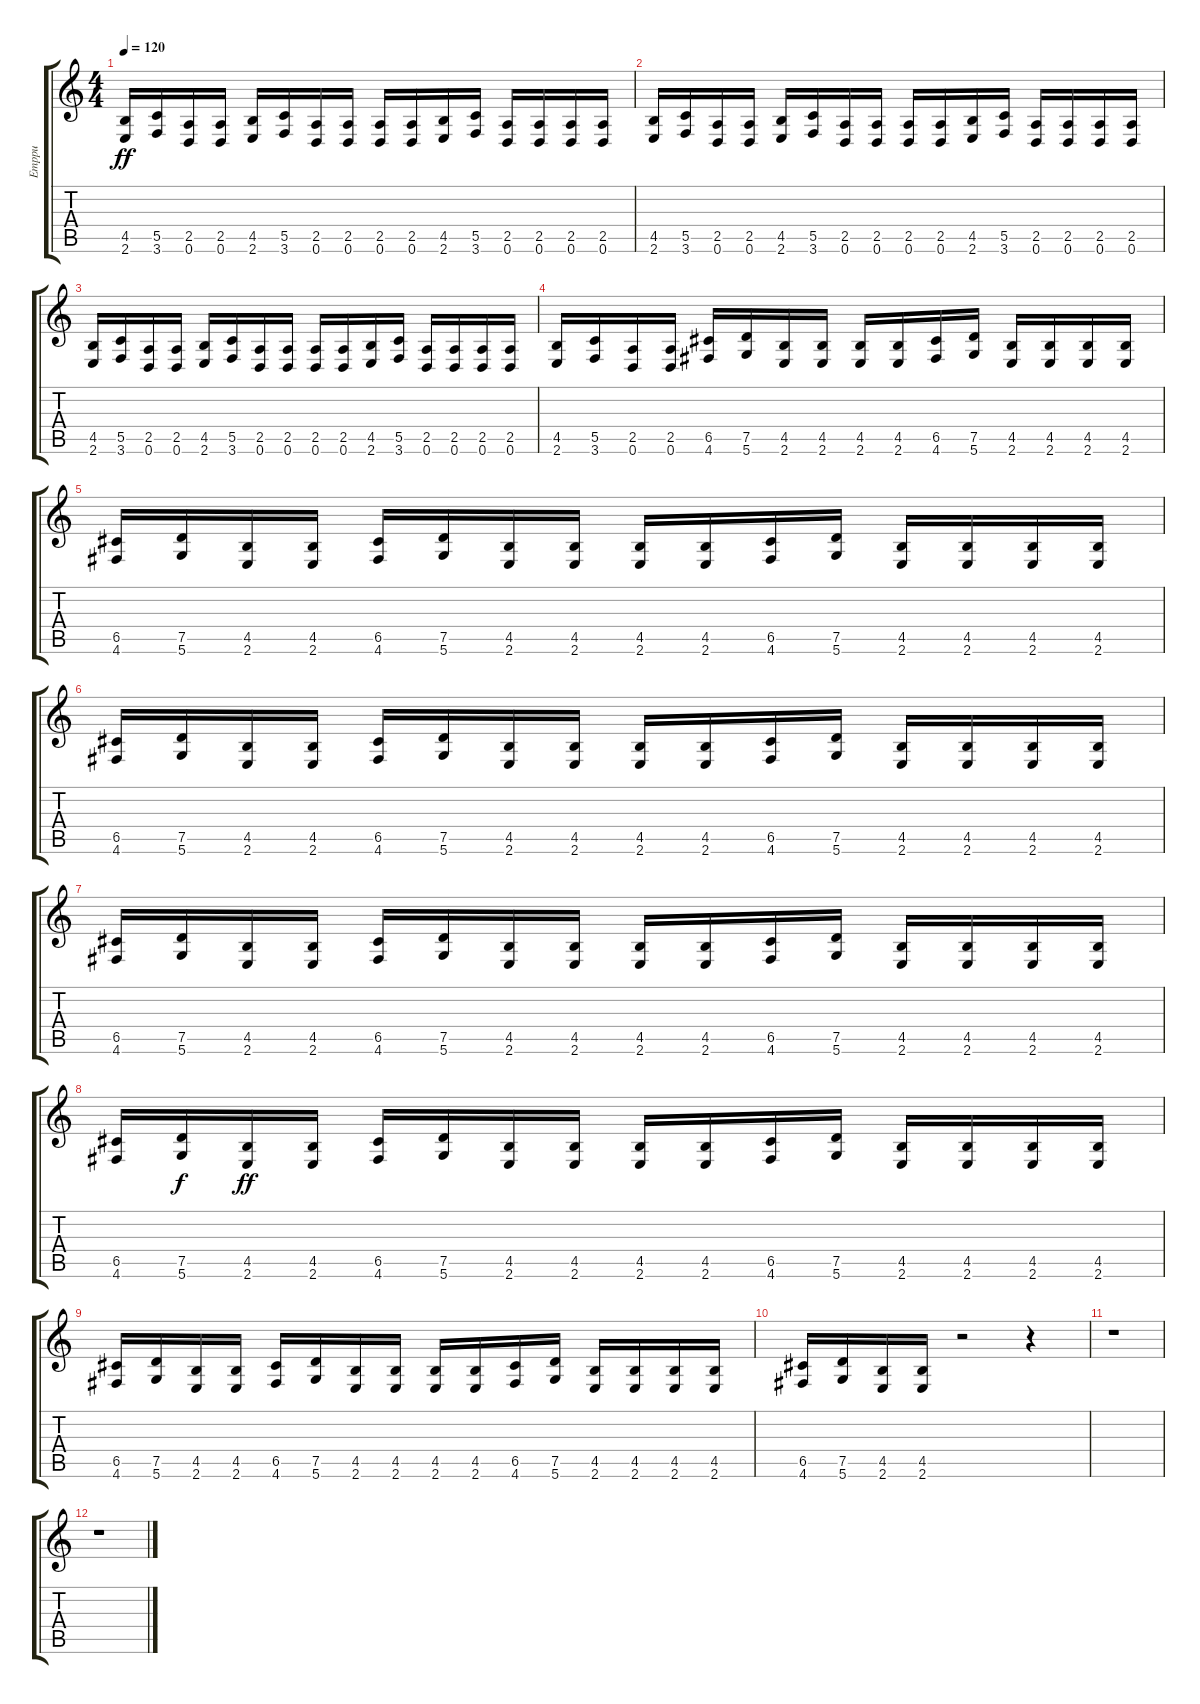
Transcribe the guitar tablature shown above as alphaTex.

\track ("Emppu" "Emppu") {instrument distortionguitar}
\staff {score tabs}
\tuning (D4 A3 F3 C3 G2 D2) {hide}
\ts (4 4)
\tempo 120
\clef g2
\ks c
(4.5 2.6).16{dy ff volume 12} (5.5 3.6).16{volume 12} (2.5 0.6).16 (2.5 0.6).16{volume 12} (4.5 2.6).16{volume 11} (5.5 3.6).16 (2.5 0.6).16{volume 11} (2.5 0.6).16{volume 11} (2.5 0.6).16 (2.5 0.6).16{volume 11} (4.5 2.6).16{volume 11} (5.5 3.6).16 (2.5 0.6).16{volume 11} (2.5 0.6).16 (2.5 0.6).16{volume 11} (2.5 0.6).16{volume 10} |
(4.5 2.6).16 (5.5 3.6).16{volume 10} (2.5 0.6).16{volume 10} (2.5 0.6).16 (4.5 2.6).16{volume 10} (5.5 3.6).16{volume 10} (2.5 0.6).16 (2.5 0.6).16{volume 10} (2.5 0.6).16 (2.5 0.6).16{volume 10} (4.5 2.6).16{volume 10} (5.5 3.6).16 (2.5 0.6).16{volume 10} (2.5 0.6).16{volume 9} (2.5 0.6).16 (2.5 0.6).16{volume 9} |
(4.5 2.6).16{volume 9} (5.5 3.6).16 (2.5 0.6).16{volume 9} (2.5 0.6).16 (4.5 2.6).16{volume 9} (5.5 3.6).16{volume 9} (2.5 0.6).16 (2.5 0.6).16{volume 9} (2.5 0.6).16{volume 8} (2.5 0.6).16 (4.5 2.6).16{volume 8} (5.5 3.6).16{volume 8} (2.5 0.6).16 (2.5 0.6).16{volume 8} (2.5 0.6).16{volume 8} (2.5 0.6).16 |
(4.5 2.6).16{volume 8} (5.5 3.6).16 (2.5 0.6).16{volume 8} (2.5 0.6).16{volume 8} (6.5 4.6).16 (7.5 5.6).16{volume 8} (4.5 2.6).16{volume 7} (4.5 2.6).16 (4.5 2.6).16{volume 7} (4.5 2.6).16{volume 7} (6.5 4.6).16 (7.5 5.6).16{volume 7} (4.5 2.6).16 (4.5 2.6).16{volume 7} (4.5 2.6).16{volume 7} (4.5 2.6).16 |
(6.5 4.6).16{volume 7} (7.5 5.6).16{volume 6} (4.5 2.6).16 (4.5 2.6).16{volume 6} (6.5 4.6).16{volume 6} (7.5 5.6).16 (4.5 2.6).16{volume 6} (4.5 2.6).16 (4.5 2.6).16{volume 6} (4.5 2.6).16{volume 6} (6.5 4.6).16 (7.5 5.6).16{volume 6} (4.5 2.6).16{volume 6} (4.5 2.6).16 (4.5 2.6).16{volume 6} (4.5 2.6).16{volume 5} |
(6.5 4.6).16 (7.5 5.6).16{volume 5} (4.5 2.6).16{volume 5} (4.5 2.6).16 (6.5 4.6).16{volume 5} (7.5 5.6).16 (4.5 2.6).16{volume 5} (4.5 2.6).16{volume 5} (4.5 2.6).16 (4.5 2.6).16{volume 5} (6.5 4.6).16{volume 4} (7.5 5.6).16 (4.5 2.6).16{volume 4} (4.5 2.6).16{volume 4} (4.5 2.6).16 (4.5 2.6).16{volume 4} |
(6.5 4.6).16 (7.5 5.6).16{volume 4} (4.5 2.6).16{volume 4} (4.5 2.6).16 (6.5 4.6).16{volume 4} (7.5 5.6).16{volume 4} (4.5 2.6).16 (4.5 2.6).16{volume 4} (4.5 2.6).16{volume 3} (4.5 2.6).16 (6.5 4.6).16{volume 3} (7.5 5.6).16 (4.5 2.6).16{volume 3} (4.5 2.6).16{volume 3} (4.5 2.6).16 (4.5 2.6).16{volume 3} |
(6.5 4.6).16{volume 3} (7.5 5.6).16{dy f} (4.5 2.6).16{dy ff volume 3} (4.5 2.6).16{volume 2} (6.5 4.6).16 (7.5 5.6).16{volume 2} (4.5 2.6).16 (4.5 2.6).16{volume 2} (4.5 2.6).16{volume 2} (4.5 2.6).16 (6.5 4.6).16{volume 2} (7.5 5.6).16{volume 2} (4.5 2.6).16 (4.5 2.6).16{volume 2} (4.5 2.6).16{volume 2} (4.5 2.6).16 |
(6.5 4.6).16{volume 2} (7.5 5.6).16{volume 1} (4.5 2.6).16 (4.5 2.6).16{volume 1} (6.5 4.6).16 (7.5 5.6).16{volume 1} (4.5 2.6).16{volume 1} (4.5 2.6).16 (4.5 2.6).16{volume 1} (4.5 2.6).16{volume 1} (6.5 4.6).16 (7.5 5.6).16{volume 1} (4.5 2.6).16{volume 0} (4.5 2.6).16 (4.5 2.6).16{volume 0} (4.5 2.6).16 |
(6.5 4.6).16{volume 0} (7.5 5.6).16{volume 0} (4.5 2.6).16 (4.5 2.6).16{volume 0} r.2 r.4 |
r.1 |
r.1
